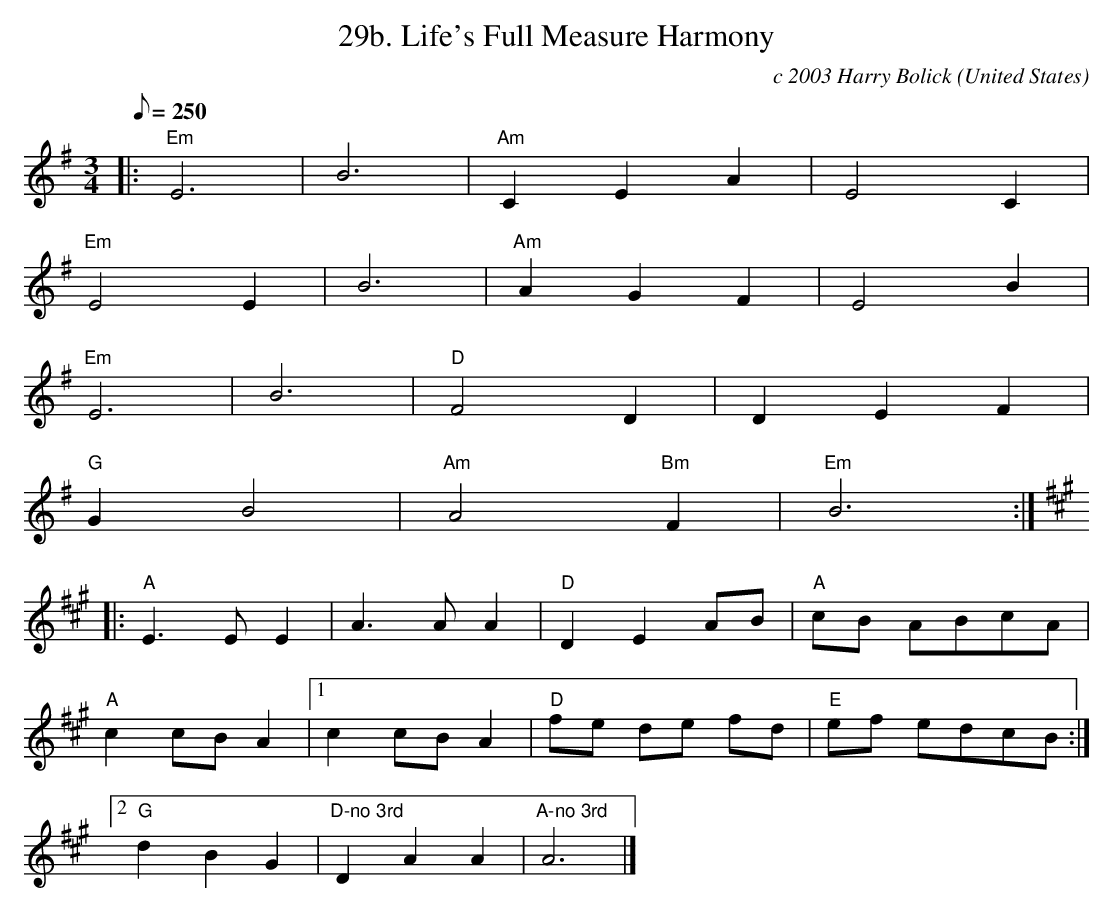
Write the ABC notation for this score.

X:1
T:29b. Life's Full Measure Harmony
C:c 2003 Harry Bolick
O:United States
M:3/4
L:1/8
Q:250
K:Em
|:  "Em" E6 |  B6 | "Am" C2 E2 A2 | E4 C2 |
 "Em" E4 E2 | B6 | "Am" A2 G2 F2 |  E4 B2 |
"Em" E6 | B6 | "D" F4 D2 |  D2 E2 F2 |
"G" G2 B4  | "Am" A4 "Bm" F2   | "Em" B6 :|
K:A
|: "A" E3 E E2 |  A3 A A2 | "D" D2E2 AB | "A" cB ABcA |
"A" c2cB A2 |[1  c2 cB A2 | "D" fe  de fd | "E" ef edcB :|
[2  "G" d2 B2 G2 | "D-no 3rd" D2A2 A2 | "A-no 3rd" A6 |]
